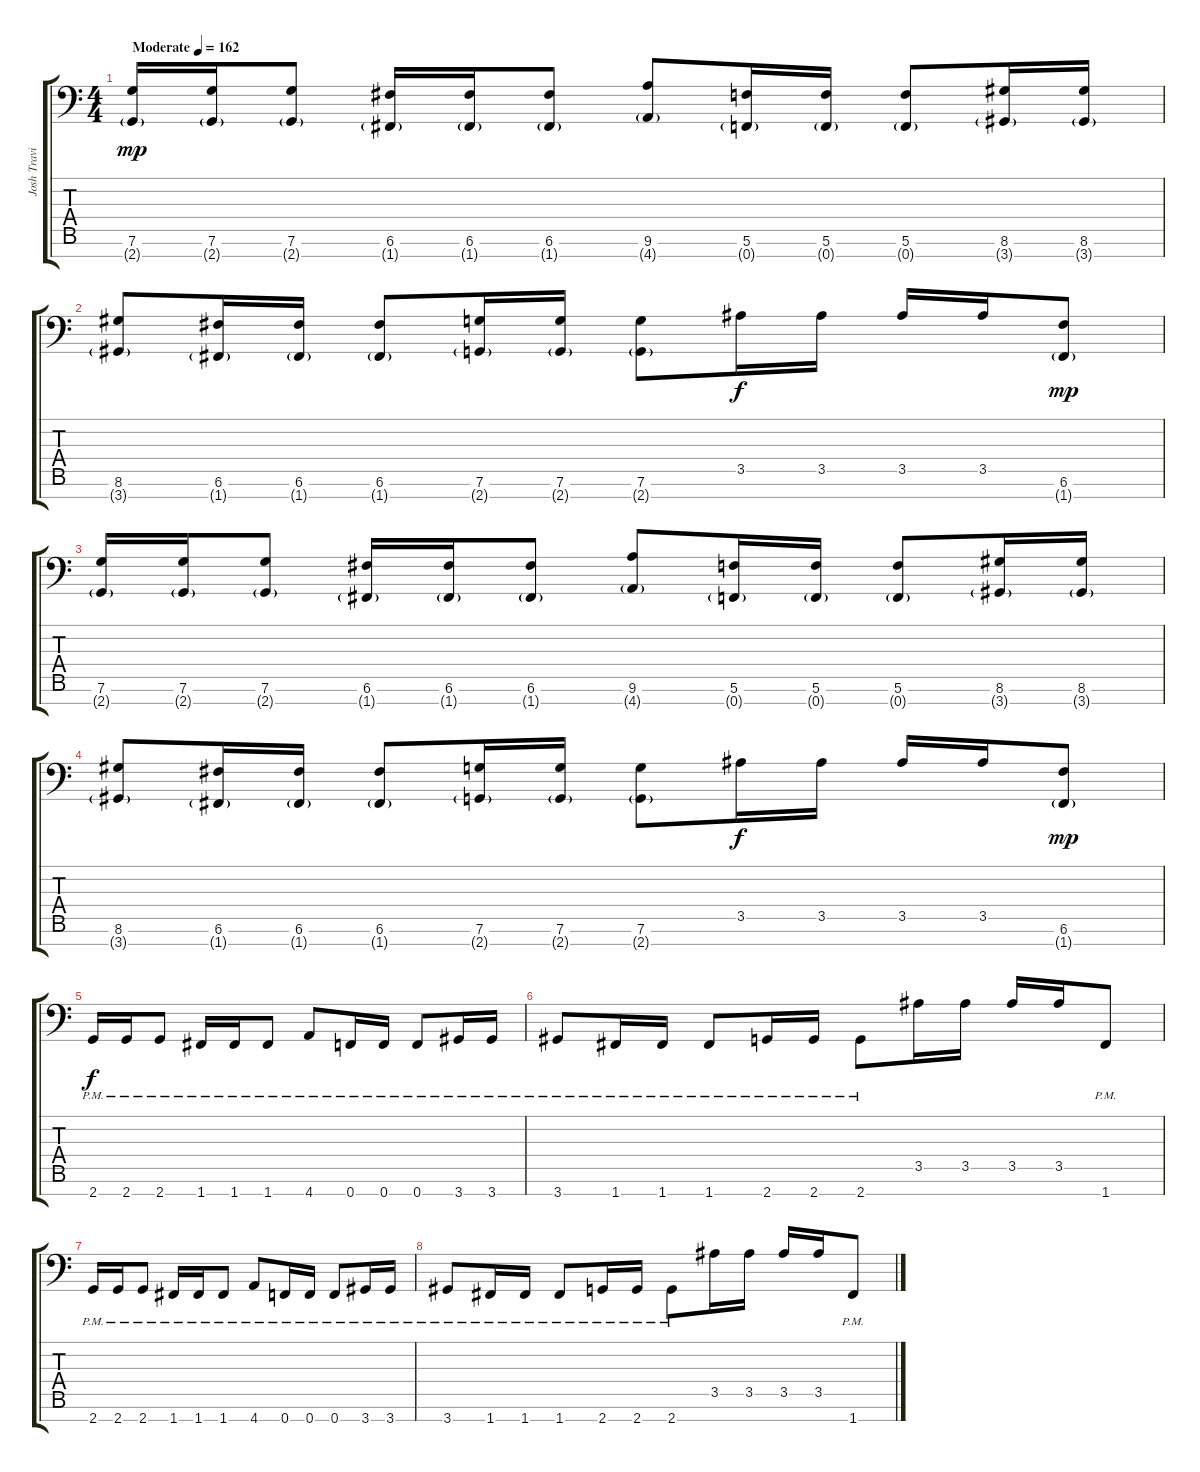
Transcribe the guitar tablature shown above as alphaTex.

\track ("Josh Travis" "Josh Travi") {instrument distortionguitar}
\staff {score tabs}
\tuning (B3 Gb3 E3 B2 G2 C2 F1) {hide}
\ts (4 4)
\tempo (162 "Moderate")
\clef f4
\ks c
(7.6 2.7{g}).16{dy mp instrument distortionguitar} (7.6 2.7{g}).16 (7.6 2.7{g}).8 (6.6 1.7{g}).16 (6.6 1.7{g}).16 (6.6 1.7{g}).8 (9.6 4.7{g}).8 (5.6 0.7{g}).16 (5.6 0.7{g}).16 (5.6 0.7{g}).8 (8.6 3.7{g}).16 (8.6 3.7{g}).16 |
(8.6 3.7{g}).8 (6.6 1.7{g}).16 (6.6 1.7{g}).16 (6.6 1.7{g}).8 (7.6 2.7{g}).16 (7.6 2.7{g}).16 (7.6 2.7{g}).8 3.5.16{dy f} 3.5.16 3.5.16 3.5.16 (6.6 1.7{g}).8{dy mp} |
(7.6 2.7{g}).16 (7.6 2.7{g}).16 (7.6 2.7{g}).8 (6.6 1.7{g}).16 (6.6 1.7{g}).16 (6.6 1.7{g}).8 (9.6 4.7{g}).8 (5.6 0.7{g}).16 (5.6 0.7{g}).16 (5.6 0.7{g}).8 (8.6 3.7{g}).16 (8.6 3.7{g}).16 |
(8.6 3.7{g}).8 (6.6 1.7{g}).16 (6.6 1.7{g}).16 (6.6 1.7{g}).8 (7.6 2.7{g}).16 (7.6 2.7{g}).16 (7.6 2.7{g}).8 3.5.16{dy f} 3.5.16 3.5.16 3.5.16 (6.6 1.7{g}).8{dy mp} |
2.7{pm}.16{dy f} 2.7{pm}.16 2.7{pm}.8 1.7{pm}.16 1.7{pm}.16 1.7{pm}.8 4.7{pm}.8 0.7{pm}.16 0.7{pm}.16 0.7{pm}.8 3.7{pm}.16 3.7{pm}.16 |
3.7{pm}.8 1.7{pm}.16 1.7{pm}.16 1.7{pm}.8 2.7{pm}.16 2.7{pm}.16 2.7{pm}.8 3.5.16 3.5.16 3.5.16 3.5.16 1.7{pm}.8 |
2.7{pm}.16 2.7{pm}.16 2.7{pm}.8 1.7{pm}.16 1.7{pm}.16 1.7{pm}.8 4.7{pm}.8 0.7{pm}.16 0.7{pm}.16 0.7{pm}.8 3.7{pm}.16 3.7{pm}.16 |
3.7{pm}.8 1.7{pm}.16 1.7{pm}.16 1.7{pm}.8 2.7{pm}.16 2.7{pm}.16 2.7{pm}.8 3.5.16 3.5.16 3.5.16 3.5.16 1.7{pm}.8
